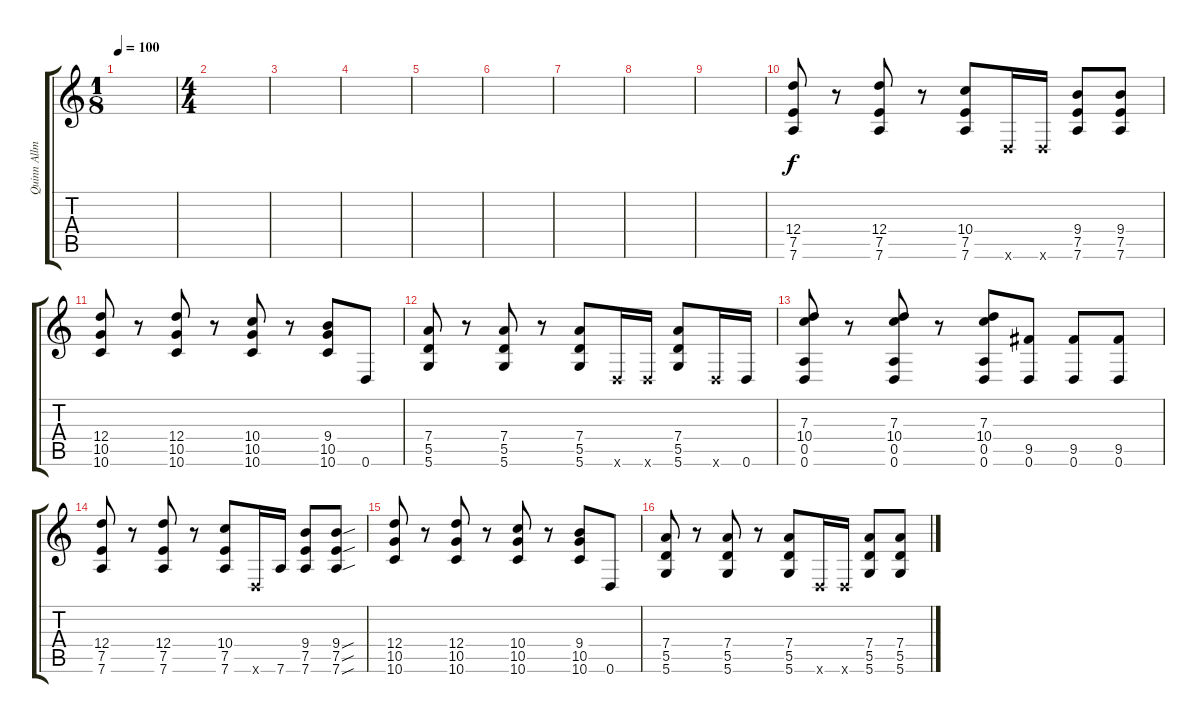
\track ("Quinn Allman-guitar 4" "Quinn Allm") {instrument overdrivenguitar}
\staff {score tabs}
\tuning (E4 B3 G3 D3 A2 D2) {hide}
\ts (1 8)
\tempo 100
\clef g2
\ks c
|
\ts (4 4)
|
|
|
|
|
|
|
|
(12.4 7.5 7.6).8 r.8 (12.4 7.5 7.6).8 r.8 (10.4 7.5 7.6).8 0.6{x}.16 0.6{x}.16 (9.4 7.5 7.6).8 (9.4 7.5 7.6).8 |
(12.4 10.5 10.6).8 r.8 (12.4 10.5 10.6).8 r.8 (10.4 10.5 10.6).8 r.8 (9.4 10.5 10.6).8 0.6.8 |
(7.4 5.5 5.6).8 r.8 (7.4 5.5 5.6).8 r.8 (7.4 5.5 5.6).8 0.6{x}.16 0.6{x}.16 (7.4 5.5 5.6).8 0.6{x}.16 0.6.16 |
(7.3 10.4 0.5 0.6).8 r.8 (7.3 10.4 0.5 0.6).8 r.8 (7.3 10.4 0.5 0.6).8 (9.5 0.6).8 (9.5 0.6).8 (9.5 0.6).8 |
(12.4 7.5 7.6).8 r.8 (12.4 7.5 7.6).8 r.8 (10.4 7.5 7.6).8 0.6{x}.16 7.6.16 (9.4 7.5 7.6).8 (9.4{sou} 7.5{sou} 7.6{sou}).8 |
(12.4 10.5 10.6).8 r.8 (12.4 10.5 10.6).8 r.8 (10.4 10.5 10.6).8 r.8 (9.4 10.5 10.6).8 0.6.8 |
(7.4 5.5 5.6).8 r.8 (7.4 5.5 5.6).8 r.8 (7.4 5.5 5.6).8 0.6{x}.16 0.6{x}.16 (7.4 5.5 5.6).8 (7.4 5.5 5.6).8
